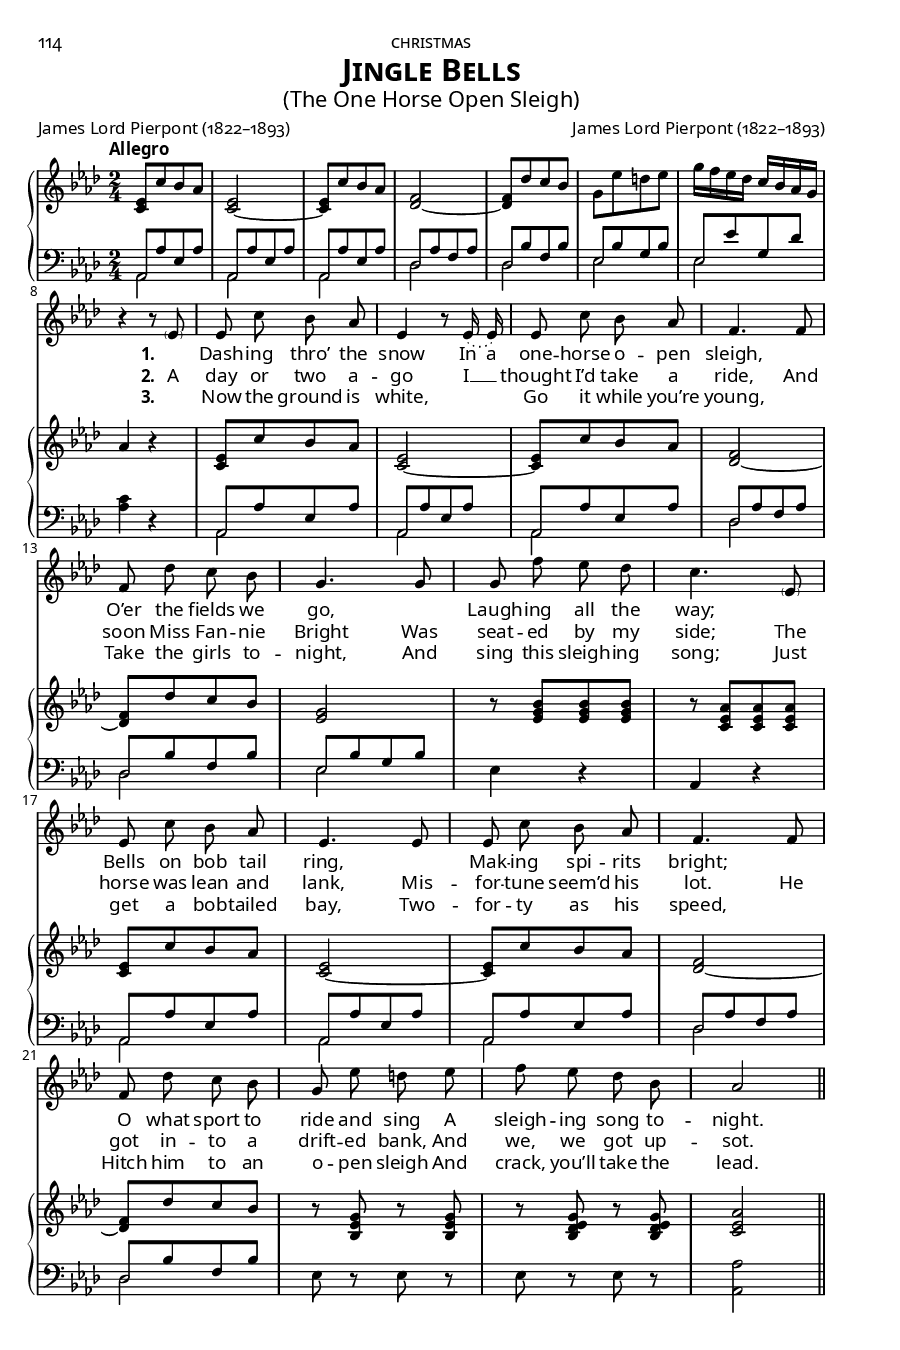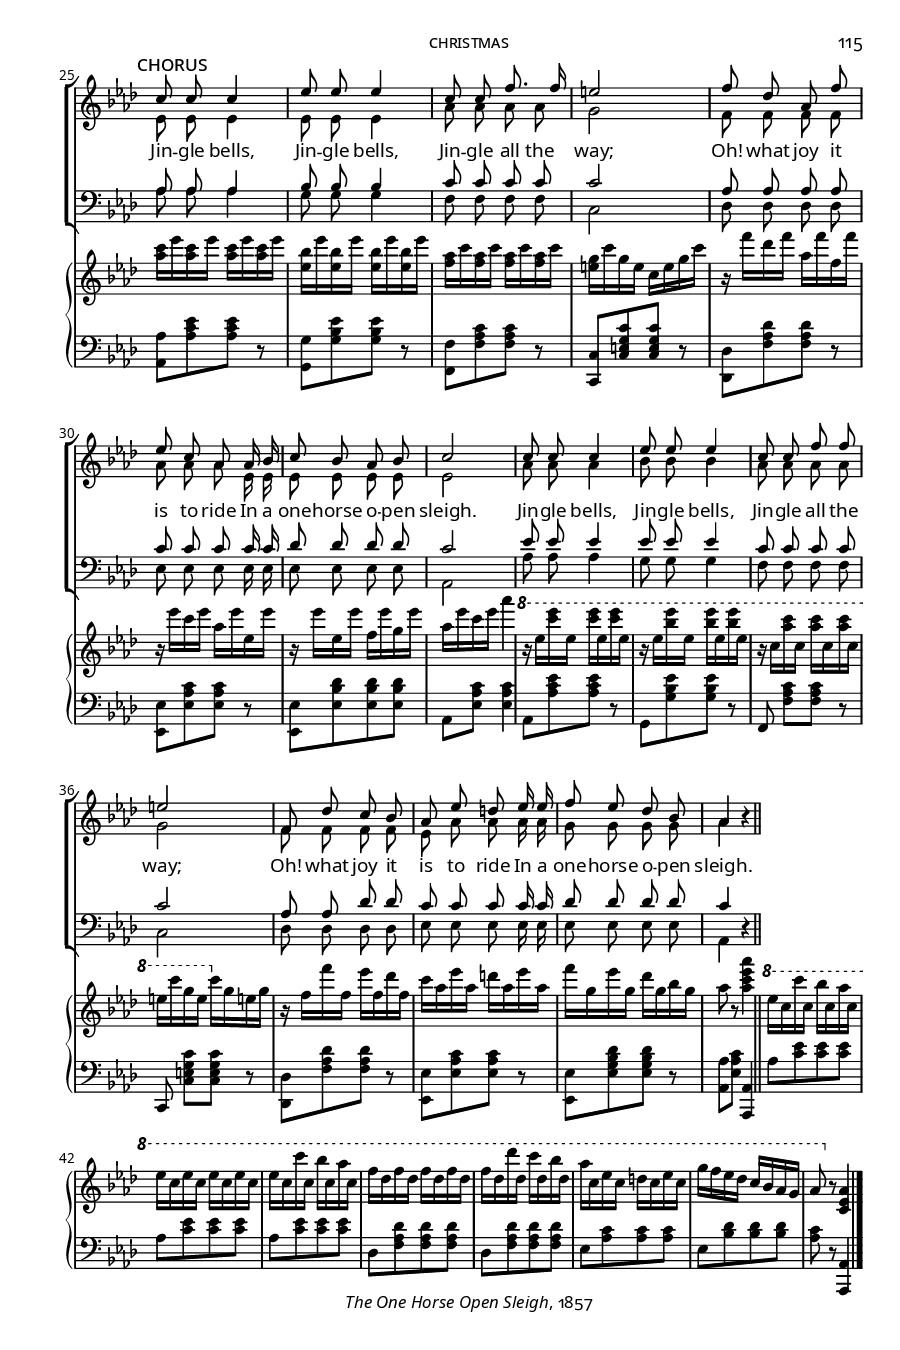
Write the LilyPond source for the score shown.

\version "2.14.2"
\include "../util.ly"
\header {
  title = \markup{\override #'(font-name . "Garamond Premier Pro Semibold"){ \abs-fontsize #15 \smallCapsOldStyle"Jingle Bells"}}
  subtitle = \markup{\override #'(font-name . "Garamond Premier Pro"){ \abs-fontsize #10.5 "(The One Horse Open Sleigh)"}}
  poet = \markup\oldStyleNum"James Lord Pierpont (1822–1893)"
  composer = \markup\oldStyleNum"James Lord Pierpont (1822–1893)"
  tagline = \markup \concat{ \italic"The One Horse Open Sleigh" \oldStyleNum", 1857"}
}
\paper {
  %print-all-headers = ##t
  paper-height = 9\in
  paper-width = 6\in
  indent = 0\in
  %system-system-spacing = #'((basic-distance . 10) (padding . 0))
  system-system-spacing =
    #'((basic-distance . 0)
       (minimum-distance . 0)
       (padding . -5)
       (stretchability . 100))
  last-bottom-spacing =
    #'((basic-distance . 0)
       (minimum-distance . 0)
       (padding . 0)
       (stretchability . 0))
  ragged-last-bottom = ##f
  ragged-bottom = ##f
  two-sided = ##t
  inner-margin = 0.5\in
  outer-margin = 0.25\in
  top-margin = 0.25\in
  bottom-margin = 0.25\in
  first-page-number = #114
  print-first-page-number = ##t
  headerLine = \markup{\override #'(font-name . "Garamond Premier Pro") \smallCapsOldStyle"christmas"}
  oddHeaderMarkup = \markup\fill-line{
     \override #'(font-name . "Garamond Premier Pro")\abs-fontsize #8.5
     \combine 
        \fill-line{"" \on-the-fly #print-page-number-check-first
        \oldStylePageNum""
        }
        \fill-line{\headerLine}
  }
  evenHeaderMarkup = \markup {
     \override #'(font-name . "Garamond Premier Pro")\abs-fontsize #8.5
     \combine
        \on-the-fly #print-page-number-check-first
        \oldStylePageNum""
        \fill-line{\headerLine}
  }
}
#(set-global-staff-size 14.8) \paper{ #(define fonts (make-pango-font-tree "GoudyOlSt BT" "Garamond Premier Pro" "Garamond Premier Pro" (/ 14.8 20))) }
%6.14 #(set-global-staff-size 14.1) \paper{ #(define fonts (make-pango-font-tree "Garamond Premier Pro" "Garamond Premier Pro" "Garamond Premier Pro" (/ 14.1 20))) }
global = {
  \key aes \major
  \time 2/4
  \override DynamicLineSpanner #'staff-padding = #0.0
  \override DynamicLineSpanner #'Y-extent = #'(-1 . 1)
  \autoBeamOff
}

sopMusic = \relative c' {
  \tempo "Allegro"
  \slurDotted
  \oneVoice
  s2*7 | \break
  
  r4 r8 \parenthesize ees8 |
  ees c' bes aes |
  ees4 r8 ees16( ees16) |
  ees8 c' bes aes|
  f4. f8 |
  f des' c bes |
  
  g4. g8 |
  g f' ees des |
  c4. \parenthesize ees,8 |
  ees c' bes aes |
  ees4. ees8 |
  ees c' bes aes |
  
  f4. f8 |
  f des' c bes |
  g ees' d ees |
  f ees des bes |
  aes2 \bar "||" \break
  
  %page2
  \voiceOne
  \once \override Score.RehearsalMark #'self-alignment-X = #LEFT
  \mark\markup\smallCapsOldStyle"chorus"
  c8 c c4 |
  ees8 ees ees4 |
  c8 c f8. f16 |
  e2 |
  f8 des aes f' |
  
  ees8 c aes aes16 bes |
  c8 bes aes bes |
  c2 |
  c8 c c4 |
  ees8 ees ees4 |
  
  %page3
  c8 c f f |
  e2 |
  f,8 des' c bes |
  aes ees' d ees16 ees |
  f8 ees des bes aes4 b\rest \bar"||"
}
sopWords = \lyricmode {
  
}

altoMusic = \relative c' {
  s2*24 |
  
  %page2
  ees8 ees ees4 |
  ees8 ees ees4 |
  aes8 aes aes aes |
  g2 |
  f8 f f f |
  
  aes8 aes aes ees16 ees |
  ees8 ees ees ees |
  ees2 |
  aes8 aes aes4 |
  bes8 bes bes4 |
  
  %page3
  aes8 aes aes aes |
  g2 |
  f8 f f f |
  ees aes aes aes16 aes |
  g8 g g g |
  aes4 s \bar"||"
}
altoWords = \lyricmode {
  \set stanza = #"1. "
  \set ignoreMelismata = ##t
  \skip1 Dash -- ing thro’ the snow
    In a one -- horse o -- pen sleigh, \skip1
  O’er the fields we go,
    \skip1 Laugh -- ing all the way;
  \skip1 Bells on bob  tail ring, \skip1
    Mak -- ing spi -- rits bright;
  \skip1 O what sport to ride and sing
    A sleigh -- ing song to -- night.
}
altoChorusWords = \lyricmode {
  \dropLyricsXII
  
  Jin -- gle bells,
    Jin -- gle bells,
    Jin -- gle all the way;
  Oh! what joy it is to ride
    In a one -- horse o -- pen sleigh.
    
  Jin -- gle bells,
    Jin -- gle bells,
    Jin -- gle all the way;
  Oh! what joy it is to ride
    In a one -- horse o -- pen sleigh.
}
altoWordsII = \lyricmode {
%\markup\italic
  \set stanza = #"2. "
  \set ignoreMelismata = ##t
  A day or two a -- go I __ _ thought I’d take a ride,
  And soon Miss Fan -- nie Bright Was seat -- ed by my side;
  The horse was lean and lank,
  Mis -- for -- tune seem’d his lot.
  He got in -- to a drift -- ed bank, And we, we got up -- sot.
}
altoWordsIII = \lyricmode {
  \set stanza = #"3. "
  \set ignoreMelismata = ##t
  \skip1 Now the ground is white, \skip1\skip1
  Go it while you’re young, \skip1
  Take the girls to -- night, And sing this sleigh -- ing song;
  Just get a bob -- tailed bay,
  Two -- for -- ty as his speed,
  \skip1 Hitch him to an o -- pen sleigh
  And crack, you’ll take the lead.
}
altoWordsIV = \lyricmode {
}
altoWordsV = \lyricmode {
}
altoWordsVI = \lyricmode {
}
tenorMusic = \relative c' {
  \autoBeamOff
  \slurDotted
  s2*24 |
  
  %page2
  aes8 aes aes4 |
  bes8 bes bes4 |
  c8 c c c |
  c2 |
  aes8 aes aes aes |
  
  c8 c c c16 c |
  des8 des des des |
  c2 |
  ees8 ees ees4 |
  ees8 ees ees4 |
  
  %page3
  c8 c c c |
  c2 |
  aes8 aes des des |
  c c c c16 c |
  des8 des des des |
  c4 s \bar "||"
}
tenorWords = \lyricmode {

}

bassMusic = \relative c' {
\autoBeamOff
\slurDotted
  s2*24 |
  
  %page2
  aes8 aes aes4 |
  g8 g g4 |
  f8 f f f |
  c2 |
  des8 des des des |
  
  ees8 ees ees ees16 ees |
  ees8 ees ees ees |
  aes,2 |
  aes'8 aes aes4 |
  g8 g g4 |
  
  %page3
  f8 f f f |
  c2 |
  des8 des des des |
  ees ees ees ees16 ees |
  ees8 ees ees ees |
  aes,4 d4\rest \bar"||"
}
bassWords = \lyricmode {

}

pianoRH = \relative c' {
  <c ees>8[ c' bes aes] |
  <ees c~>2 |
  q8[ c' bes aes] |
  <f des~>2 |
  q8[ des' c bes] |
  g[ ees' d ees] |
  g16[ f ees des] c[ bes aes g] |
  
  aes4 r |
  <ees c>8[ c' bes aes] |
  <ees c~>2 |
  q8[ c' bes aes] |
  <f des~>2 |
  q8[ des' c bes] |
  
  <g ees>2 |
  r8 <bes g ees>8[ q q] |
  r8 <aes ees c>[ q q] |
  <ees c>8[ c' bes aes] |
  <ees c~>2 |
  q8[ c' bes aes] |
  
  <f des~>2 |
  q8[ des' c bes] |
  r8 <g ees bes> r q |
  r <g ees des bes> r q |
  <aes ees c>2 |
  
  %page2
  <aes' c>16[ ees' q ees] q[ ees q ees] |
  <bes ees,>[ ees q ees] q[ ees q ees] |
  <aes, f>[ c q c] q[ c q c] |
  <g e>[ c g e] c[ e g c] |
  r f[ des f] aes,[ f' f, f'] |
  
  r ees[ c ees] aes,[ ees' ees, ees'] |
  r ees[ ees, ees'] f,[ ees' g, ees'] |
  aes,[ ees' c ees] aes4 |
  \ottava #1
  r16 ees[ <c' ees> ees,] q[ ees q ees] |
  r ees[ <bes' ees> ees,] q[ ees q ees] |
  
  %page3
  r c[ <aes' c> c,] q[ c q c] |
  e[ c' g e] \ottava #0 c[ g e g] |
  r f[ f' f,] ees'[ f, des' f,] |
  c'[ aes ees' aes,] d[ aes ees' aes,] |
  f'[ g, ees' g,] des'[ g, bes g] |
  aes8 r <aes c ees aes>4 \bar"||"
  
  \ottava #1
  ees'16[ c c' c,] bes'[ c, aes' c,] |
  ees[ c ees c] ees[ c ees c] |
  ees[ c c' c,] bes'[ c, aes' c,] |
  f[ des f des] f[ des f des] |
  f[ des des' des,] c'[ des, bes' des,] |
  aes'[ c, ees c] d[ c ees c] |
  g'[ f ees des] c[ bes aes g] |
  aes8 \ottava #0 r <aes, ees c>4 \bar "|."
}
pianoLH = \relative c {
  \mergeDifferentlyHeadedOn
  \mergeDifferentlyDottedOn
  << {aes8[ aes' ees aes]
      aes,8[ aes' ees aes]
      aes,8[ aes' ees aes]
      des,[ aes' f aes]
      des,[ bes' f bes]
      ees,[ bes' g bes] |
      ees,[ ees' g, des'] } \\
     {aes,2 | aes | aes | des | des | ees | ees } >> |
     
  <aes c>4 r |
  << {aes,8[ aes' ees aes] |
      aes,8[ aes' ees aes] |
      aes,8[ aes' ees aes] |
      des,[ aes' f aes] |
      des,[ bes' f bes] |
     
      ees,[ bes' g bes] | } \\
     {aes,2 | aes | aes | des | des
     
      ees | } >>
  ees4 r |
  aes, r |
  << {aes8[ aes' ees aes]
      aes,8[ aes' ees aes]
      aes,8[ aes' ees aes]
      
      des,[ aes' f aes]
      des,[ bes' f bes]} \\
     {aes,2 | aes | aes |
     
      des | des } >> |
  ees8 r ees8 r |
  ees r ees r |
  <aes aes,>2 |
  
  %page2
  q8[ <aes c ees> q] r |
  <g g,>[ <g bes ees> q] r |
  <f f,>[ <f aes c> q] r |
  <c c,>[ <c e g c> q] r |
  <des des,>[ <f aes des> q] r |
  
  <ees ees,>[ <ees aes c> q] r |
  <ees ees,>[ <ees bes' des> q q] |
  aes,[ <ees' aes c>] q4 |
  aes,8[ <aes' c ees> q] r |
  g,[ <g' bes ees> q] r |
  
  %page3
  f,8 <f' aes c>[ q] r |
  c,8 <c' e g c>[ q] r |
  <des des,>8[ <f aes des> q] r |
  <ees ees,>[ <ees aes c> q] r |
  <ees ees,>[ <ees g bes des> q] r |
  <aes aes,>[ <ees aes c>] <aes, aes,>4 \bar"||"
  
  aes'8[ <c ees> q q] |
  aes[ q q q] |
  aes[ q q q] |
  des,[ <f aes des> q q] |
  des[ q q q ] |
  ees[ <aes c> q q] |
  ees[ <bes' des> q q] |
  <aes c> r <aes, aes,>4 \bar"|."
}

\score {
  <<
   \new ChoirStaff <<
    \new Staff = women <<
      \new Voice = "sopranos" { \voiceOne << \global \sopMusic >> }
      \new Voice = "altos" { \voiceTwo << \global \altoMusic >> }
    >>
    \new Lyrics \with { alignAboveContext = #"women" \override VerticalAxisGroup #'nonstaff-relatedstaff-spacing = #'((basic-distance . 1))} \lyricsto "sopranos" \sopWords
     \new Lyrics = "altosVI"  \with { alignBelowContext = #"women" \override VerticalAxisGroup #'nonstaff-relatedstaff-spacing = #'((basic-distance . 1))} \lyricsto "sopranos" \altoWordsVI
    \new Lyrics = "altosV"  \with { alignBelowContext = #"women" \override VerticalAxisGroup #'nonstaff-relatedstaff-spacing = #'((basic-distance . 1))} \lyricsto "sopranos" \altoWordsV
    \new Lyrics = "altosIV"  \with { alignBelowContext = #"women" \override VerticalAxisGroup #'nonstaff-relatedstaff-spacing = #'((basic-distance . 1))} \lyricsto "sopranos" \altoWordsIV
    \new Lyrics = "altosIII"  \with { alignBelowContext = #"women" \override VerticalAxisGroup #'nonstaff-relatedstaff-spacing = #'((basic-distance . 1))} \lyricsto "sopranos" \altoWordsIII
    \new Lyrics = "altosII"  \with { alignBelowContext = #"women" \override VerticalAxisGroup #'nonstaff-relatedstaff-spacing = #'((basic-distance . 1))} \lyricsto "sopranos" \altoWordsII
    \new Lyrics = "altos"  \with { alignBelowContext = #"women" \override VerticalAxisGroup #'nonstaff-relatedstaff-spacing = #'((padding . 0.5))} \lyricsto "sopranos" \altoWords
    \new Lyrics = "altosChorus"  \with { alignBelowContext = #"women" \override VerticalAxisGroup #'nonstaff-relatedstaff-spacing = #'((padding . -1))} \lyricsto "altos" \altoChorusWords
   \new Staff = men <<
      \clef bass
      \new Voice = "tenors" { \voiceOne << \global \tenorMusic >> }
      \new Voice = "basses" { \voiceTwo << \global \bassMusic >> }
    >>
    \new Lyrics \with { alignAboveContext = #"men" \override VerticalAxisGroup #'nonstaff-relatedstaff-spacing = #'((basic-distance . 1)) } \lyricsto "tenors" \tenorWords
    \new Lyrics \with { alignBelowContext = #"men" \override VerticalAxisGroup #'nonstaff-relatedstaff-spacing = #'((basic-distance . 1)) } \lyricsto "basses" \bassWords
  >>
    \new PianoStaff << \new Staff { \global \new Voice { \pianoRH } } \new Staff { \global \clef "bass" \pianoLH } >>
  >>
  \layout {
    \context {
      \Score
      \override SpacingSpanner #'base-shortest-duration = #(ly:make-moment 1 2)
      \override SpacingSpanner #'common-shortest-duration = #(ly:make-moment 1 2)
    }
    \context {
      % Remove all empty staves
      \Staff \RemoveEmptyStaves
      \override VerticalAxisGroup #'remove-first = ##t
      \override VerticalAxisGroup #'minimum-Y-extent = #'(-3 . 3)
      \override VerticalAxisGroup #'staff-staff-spacing =
      #'((basic-distance . 5)
         (minimum-distance . 1)
         (padding . 1)
         (stretchability . 2))
    }
  }
}
